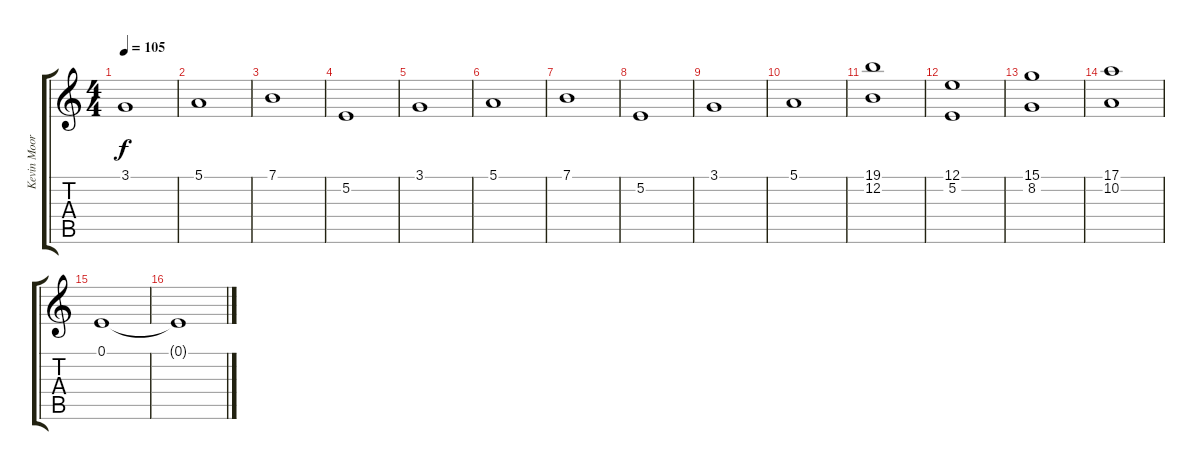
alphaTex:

\track ("Kevin Moore" "Kevin Moor") {instrument lead2sawtooth}
\staff {score tabs}
\tuning (E4 B3 G3 D3 A2 E2) {hide}
\ts (4 4)
\tempo 105
\clef g2
\ks c
3.1.1{dy f} |
5.1.1 |
7.1.1 |
5.2.1 |
3.1.1 |
5.1.1 |
7.1.1 |
5.2.1 |
3.1.1 |
5.1.1 |
(19.1 12.2).1 |
(12.1 5.2).1 |
(15.1 8.2).1 |
(17.1 10.2).1 |
0.1.1 |
0.1{t}.1
